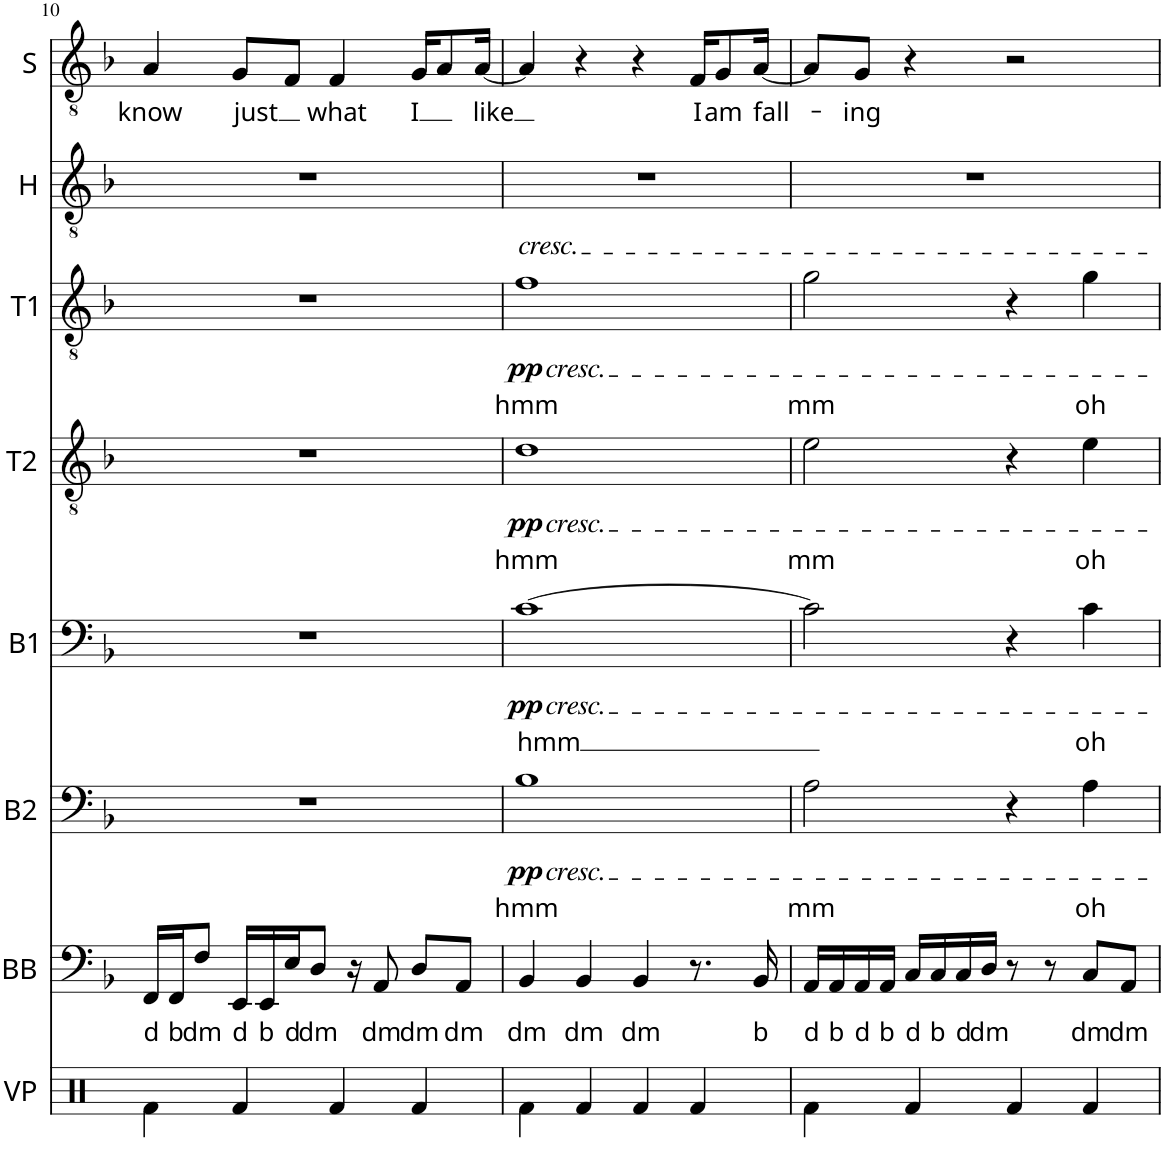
**kern	**kern	**text	**kern	**text	**dynam	**kern	**text	**dynam	**kern	**text	**dynam	**kern	**text	**dynam	**kern	**kern	**text
*part8	*part7	*part7	*part6	*part6	*part6	*part5	*part5	*part5	*part4	*part4	*part4	*part3	*part3	*part3	*part2	*part1	*part1
*staff8	*staff7	*staff7	*staff6	*staff6	*staff6	*staff5	*staff5	*staff5	*staff4	*staff4	*staff4	*staff3	*staff3	*staff3	*staff2	*staff1	*staff1
*I"Vocal Percussion	*I"Bass	*	*I"Baritone 2	*	*	*I"Baritone 1	*	*	*I"Tenor 2	*	*	*I"Tenor 1	*	*	*I"Harmony	*I"Solo	*
*I'VP	*	*	*I'B2	*	*	*I'B1	*	*	*I'T2	*	*	*I'T1	*	*	*I'H	*I'S	*
!!LO:PB:g=z
*clefX	*clefF4	*	*clefF4	*	*	*clefF4	*	*	*clefGv2	*	*	*clefGv2	*	*	*clefGv2	*clefGv2	*
*k[]	*k[b-]	*	*k[b-]	*	*	*k[b-]	*	*	*k[b-]	*	*	*k[b-]	*	*	*k[b-]	*k[b-]	*
*M4/4	*M4/4	*	*M4/4	*	*	*M4/4	*	*	*M4/4	*	*	*M4/4	*	*	*M4/4	*M4/4	*
=10	=10	=10	=10	=10	=10	=10	=10	=10	=10	=10	=10	=10	=10	=10	=10	=10	=10
!	!	!LO:LY:b	!	!	!	!	!	!	!	!	!	!	!	!	!	!	!LO:LY:b
4Rf\	16FF/LL	d	1r	.	.	1r	.	.	1r	.	.	1r	.	.	1r	4A/	know
!	!	!LO:LY:b	!	!	!	!	!	!	!	!	!	!	!	!	!	!	!
.	16FF/J	b	.	.	.	.	.	.	.	.	.	.	.	.	.	.	.
!	!	!LO:LY:b	!	!	!	!	!	!	!	!	!	!	!	!	!	!	!
.	8F/J	dm	.	.	.	.	.	.	.	.	.	.	.	.	.	.	.
!	!	!LO:LY:b	!	!	!	!	!	!	!	!	!	!	!	!	!	!	!LO:LY:b
4Rf/	16EE/LL	d	.	.	.	.	.	.	.	.	.	.	.	.	.	8G/L	just
!	!	!LO:LY:b	!	!	!	!	!	!	!	!	!	!	!	!	!	!	!
.	16EE/	b	.	.	.	.	.	.	.	.	.	.	.	.	.	.	.
!	!	!LO:LY:b	!	!	!	!	!	!	!	!	!	!	!	!	!	!	!
.	16E/J	d	.	.	.	.	.	.	.	.	.	.	.	.	.	8F/J	.
!	!	!LO:LY:b	!	!	!	!	!	!	!	!	!	!	!	!	!	!	!
.	8D/J	dm	.	.	.	.	.	.	.	.	.	.	.	.	.	.	.
!	!	!	!	!	!	!	!	!	!	!	!	!	!	!	!	!	!LO:LY:b
4Rf/	.	.	.	.	.	.	.	.	.	.	.	.	.	.	.	4F/	what
.	16r	.	.	.	.	.	.	.	.	.	.	.	.	.	.	.	.
!	!	!LO:LY:b	!	!	!	!	!	!	!	!	!	!	!	!	!	!	!
.	8AA/	dm	.	.	.	.	.	.	.	.	.	.	.	.	.	.	.
!	!	!LO:LY:b	!	!	!	!	!	!	!	!	!	!	!	!	!	!	!LO:LY:b
4Rf/	8D/L	dm	.	.	.	.	.	.	.	.	.	.	.	.	.	16G/KL	I
.	.	.	.	.	.	.	.	.	.	.	.	.	.	.	.	8A/	.
!	!	!LO:LY:b	!	!	!	!	!	!	!	!	!	!	!	!	!	!	!
.	8AA/J	dm	.	.	.	.	.	.	.	.	.	.	.	.	.	.	.
!	!	!	!	!	!	!	!	!	!	!	!	!	!	!	!	!	!LO:LY:b
.	.	.	.	.	.	.	.	.	.	.	.	.	.	.	.	[16A/Jk	like
=11	=11	=11	=11	=11	=11	=11	=11	=11	=11	=11	=11	=11	=11	=11	=11	=11	=11
!	!	!	!	!	!	!	!	!	!	!	!	!	!	!	!LO:TX:b:i:t=cresc.	!	!
!	!	!	!	!	!	!	!	!	!	!	!	!LO:TX:b:i:t=cresc.	!	!	!	!	!
!	!	!	!	!	!	!	!	!	!LO:TX:b:i:t=cresc.	!	!	!	!	!	!	!	!
!	!	!	!	!	!	!LO:TX:b:i:t=cresc.	!	!	!	!	!	!	!	!	!	!	!
!	!	!	!LO:TX:b:i:t=cresc.	!	!	!	!	!	!	!	!	!	!	!	!	!	!
!	!	!LO:LY:b	!	!LO:LY:b	!LO:DY:b	!	!LO:LY:b	!LO:DY:b	!	!LO:LY:b	!LO:DY:b	!	!LO:LY:b	!LO:DY:b	!	!	!
4Rf\	4BB-/	dm	1B-	hmm	pp	[1c	hmm	pp	1d	hmm	pp	1f	hmm	pp	1r	4A/]	.
!	!	!LO:LY:b	!	!	!	!	!	!	!	!	!	!	!	!	!	!	!
4Rf/	4BB-/	dm	.	.	.	.	.	.	.	.	.	.	.	.	.	4r	.
!	!	!LO:LY:b	!	!	!	!	!	!	!	!	!	!	!	!	!	!	!
4Rf/	4BB-/	dm	.	.	.	.	.	.	.	.	.	.	.	.	.	4r	.
!	!	!	!	!	!	!	!	!	!	!	!	!	!	!	!	!	!LO:LY:b
4Rf/	8.r	.	.	.	.	.	.	.	.	.	.	.	.	.	.	16F/KL	I
!	!	!	!	!	!	!	!	!	!	!	!	!	!	!	!	!	!LO:LY:b
.	.	.	.	.	.	.	.	.	.	.	.	.	.	.	.	8G/	am
!	!	!LO:LY:b	!	!	!	!	!	!	!	!	!	!	!	!	!	!	!LO:LY:b
.	16BB-/	b	.	.	.	.	.	.	.	.	.	.	.	.	.	[16A/Jk	-fall-
=12	=12	=12	=12	=12	=12	=12	=12	=12	=12	=12	=12	=12	=12	=12	=12	=12	=12
!	!	!LO:LY:b	!	!LO:LY:b	!	!	!	!	!	!LO:LY:b	!	!	!LO:LY:b	!	!	!	!
4Rf\	16AA/LL	d	2A\	mm	.	2c\]	.	.	2e\	mm	.	2g\	mm	.	1r	8A/L]	.
!	!	!LO:LY:b	!	!	!	!	!	!	!	!	!	!	!	!	!	!	!
.	16AA/	b	.	.	.	.	.	.	.	.	.	.	.	.	.	.	.
!	!	!LO:LY:b	!	!	!	!	!	!	!	!	!	!	!	!	!	!	!LO:LY:b
.	16AA/	d	.	.	.	.	.	.	.	.	.	.	.	.	.	8G/J	-ing
!	!	!LO:LY:b	!	!	!	!	!	!	!	!	!	!	!	!	!	!	!
.	16AA/JJ	b	.	.	.	.	.	.	.	.	.	.	.	.	.	.	.
!	!	!LO:LY:b	!	!	!	!	!	!	!	!	!	!	!	!	!	!	!
4Rf/	16C/LL	d	.	.	.	.	.	.	.	.	.	.	.	.	.	4r	.
!	!	!LO:LY:b	!	!	!	!	!	!	!	!	!	!	!	!	!	!	!
.	16C/	b	.	.	.	.	.	.	.	.	.	.	.	.	.	.	.
!	!	!LO:LY:b	!	!	!	!	!	!	!	!	!	!	!	!	!	!	!
.	16C/	d	.	.	.	.	.	.	.	.	.	.	.	.	.	.	.
!	!	!LO:LY:b	!	!	!	!	!	!	!	!	!	!	!	!	!	!	!
.	16D/JJ	dm	.	.	.	.	.	.	.	.	.	.	.	.	.	.	.
4Rf/	8r	.	4r	.	.	4r	.	.	4r	.	.	4r	.	.	.	2r	.
.	8r	.	.	.	.	.	.	.	.	.	.	.	.	.	.	.	.
!	!	!LO:LY:b	!	!LO:LY:b	!	!	!LO:LY:b	!	!	!LO:LY:b	!	!	!LO:LY:b	!	!	!	!
4Rf/	8C/L	dm	4A\	oh	.	4c\	oh	.	4e\	oh	.	4g\	oh	.	.	.	.
!	!	!LO:LY:b	!	!	!	!	!	!	!	!	!	!	!	!	!	!	!
.	8AA/J	dm	.	.	.	.	.	.	.	.	.	.	.	.	.	.	.
=	=	=	=	=	=	=	=	=	=	=	=	=	=	=	=	=	=
*-	*-	*-	*-	*-	*-	*-	*-	*-	*-	*-	*-	*-	*-	*-	*-	*-	*-
